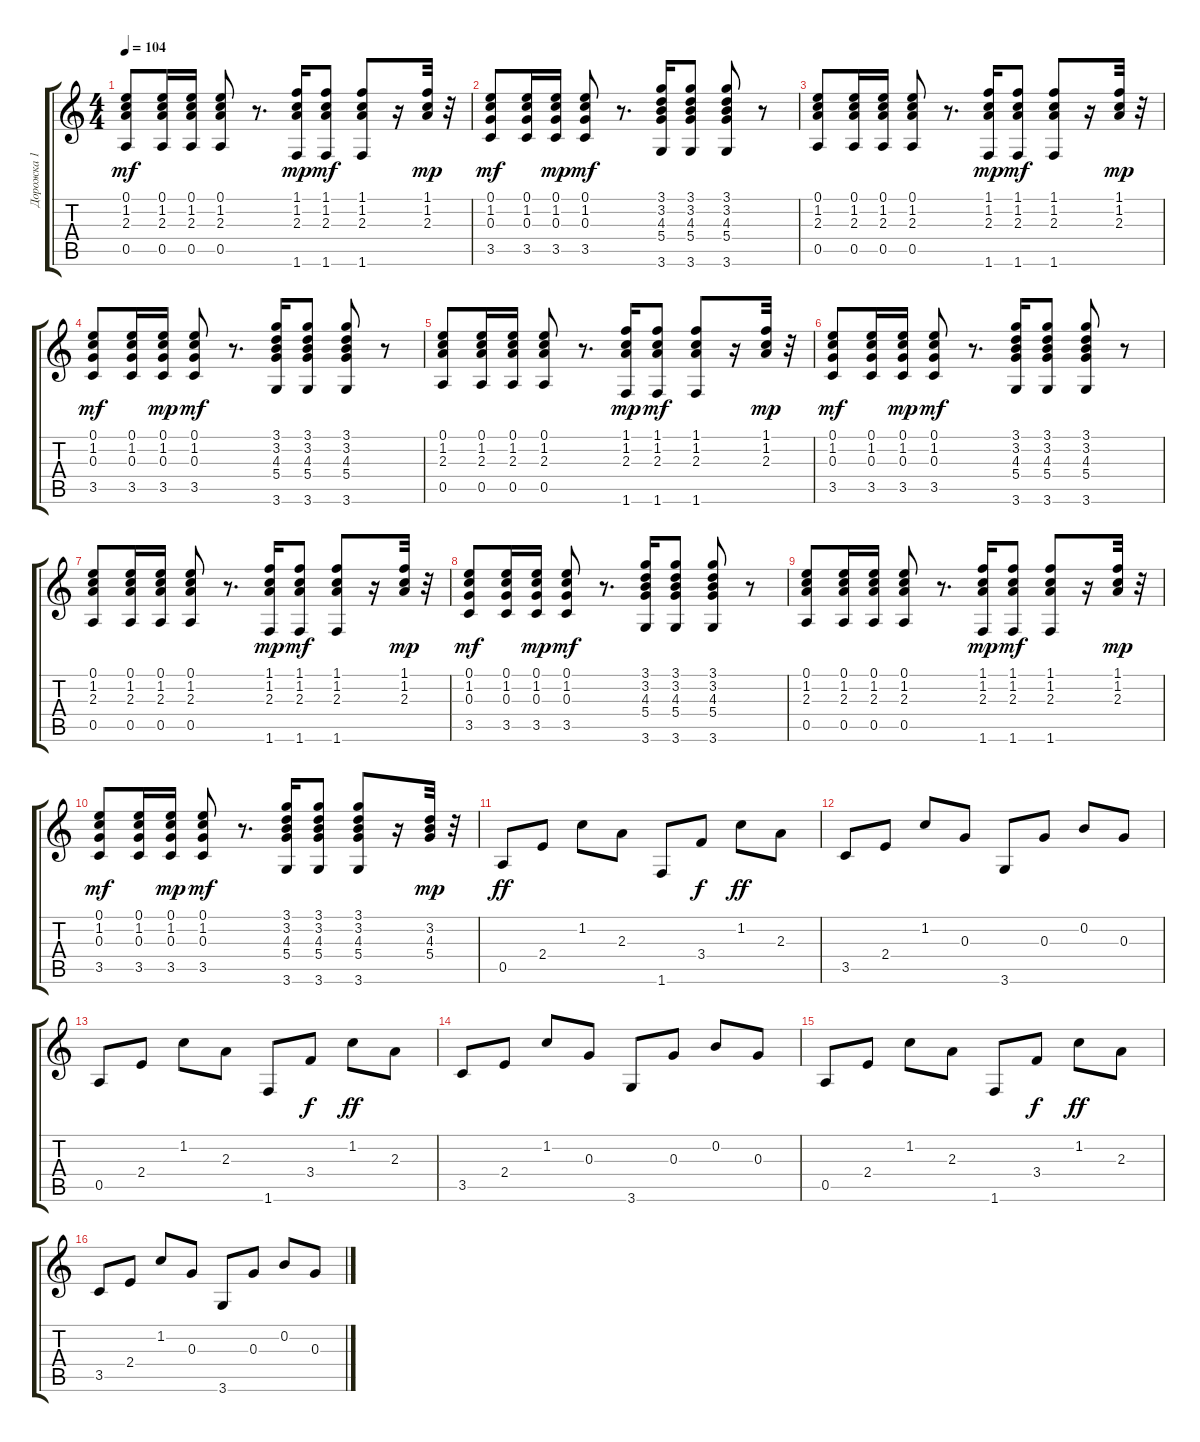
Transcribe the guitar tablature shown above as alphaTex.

\track ("Дорожка 1" "Дорожка 1") {instrument acousticguitarsteel}
\staff {score tabs}
\tuning (E4 B3 G3 D3 A2 E2) {hide}
\ts (4 4)
\tempo 104
\clef g2
\ks c
(0.1 1.2 2.3 0.5).8{dy mf} (0.1 1.2 2.3 0.5).16 (0.1 1.2 2.3 0.5).16 (0.1 1.2 2.3 0.5).8 r.8{d} (1.1 1.2 2.3 1.6).16{dy mp} (1.1 1.2 2.3 1.6).8{dy mf} (1.1 1.2 2.3 1.6).8 r.16 (1.1 1.2 2.3).32{dy mp} r.32 |
(0.1 1.2 0.3 3.5).8{dy mf} (0.1 1.2 0.3 3.5).16 (0.1 1.2 0.3 3.5).16{dy mp} (0.1 1.2 0.3 3.5).8{dy mf} r.8{d} (3.1 3.2 4.3 5.4 3.6).16 (3.1 3.2 4.3 5.4 3.6).8 (3.1 3.2 4.3 5.4 3.6).8 r.8 |
(0.1 1.2 2.3 0.5).8 (0.1 1.2 2.3 0.5).16 (0.1 1.2 2.3 0.5).16 (0.1 1.2 2.3 0.5).8 r.8{d} (1.1 1.2 2.3 1.6).16{dy mp} (1.1 1.2 2.3 1.6).8{dy mf} (1.1 1.2 2.3 1.6).8 r.16 (1.1 1.2 2.3).32{dy mp} r.32 |
(0.1 1.2 0.3 3.5).8{dy mf} (0.1 1.2 0.3 3.5).16 (0.1 1.2 0.3 3.5).16{dy mp} (0.1 1.2 0.3 3.5).8{dy mf} r.8{d} (3.1 3.2 4.3 5.4 3.6).16 (3.1 3.2 4.3 5.4 3.6).8 (3.1 3.2 4.3 5.4 3.6).8 r.8 |
(0.1 1.2 2.3 0.5).8 (0.1 1.2 2.3 0.5).16 (0.1 1.2 2.3 0.5).16 (0.1 1.2 2.3 0.5).8 r.8{d} (1.1 1.2 2.3 1.6).16{dy mp} (1.1 1.2 2.3 1.6).8{dy mf} (1.1 1.2 2.3 1.6).8 r.16 (1.1 1.2 2.3).32{dy mp} r.32 |
(0.1 1.2 0.3 3.5).8{dy mf} (0.1 1.2 0.3 3.5).16 (0.1 1.2 0.3 3.5).16{dy mp} (0.1 1.2 0.3 3.5).8{dy mf} r.8{d} (3.1 3.2 4.3 5.4 3.6).16 (3.1 3.2 4.3 5.4 3.6).8 (3.1 3.2 4.3 5.4 3.6).8 r.8 |
(0.1 1.2 2.3 0.5).8 (0.1 1.2 2.3 0.5).16 (0.1 1.2 2.3 0.5).16 (0.1 1.2 2.3 0.5).8 r.8{d} (1.1 1.2 2.3 1.6).16{dy mp} (1.1 1.2 2.3 1.6).8{dy mf} (1.1 1.2 2.3 1.6).8 r.16 (1.1 1.2 2.3).32{dy mp} r.32 |
(0.1 1.2 0.3 3.5).8{dy mf} (0.1 1.2 0.3 3.5).16 (0.1 1.2 0.3 3.5).16{dy mp} (0.1 1.2 0.3 3.5).8{dy mf} r.8{d} (3.1 3.2 4.3 5.4 3.6).16 (3.1 3.2 4.3 5.4 3.6).8 (3.1 3.2 4.3 5.4 3.6).8 r.8 |
(0.1 1.2 2.3 0.5).8 (0.1 1.2 2.3 0.5).16 (0.1 1.2 2.3 0.5).16 (0.1 1.2 2.3 0.5).8 r.8{d} (1.1 1.2 2.3 1.6).16{dy mp} (1.1 1.2 2.3 1.6).8{dy mf} (1.1 1.2 2.3 1.6).8 r.16 (1.1 1.2 2.3).32{dy mp} r.32 |
(0.1 1.2 0.3 3.5).8{dy mf} (0.1 1.2 0.3 3.5).16 (0.1 1.2 0.3 3.5).16{dy mp} (0.1 1.2 0.3 3.5).8{dy mf} r.8{d} (3.1 3.2 4.3 5.4 3.6).16 (3.1 3.2 4.3 5.4 3.6).8 (3.1 3.2 4.3 5.4 3.6).8 r.16 (3.2 4.3 5.4).32{dy mp} r.32 |
0.5.8{dy ff} 2.4.8 1.2.8 2.3.8 1.6.8 3.4.8{dy f} 1.2.8{dy ff} 2.3.8 |
3.5.8 2.4.8 1.2.8 0.3.8 3.6.8 0.3.8 0.2.8 0.3.8 |
0.5.8 2.4.8 1.2.8 2.3.8 1.6.8 3.4.8{dy f} 1.2.8{dy ff} 2.3.8 |
3.5.8 2.4.8 1.2.8 0.3.8 3.6.8 0.3.8 0.2.8 0.3.8 |
0.5.8 2.4.8 1.2.8 2.3.8 1.6.8 3.4.8{dy f} 1.2.8{dy ff} 2.3.8 |
3.5.8 2.4.8 1.2.8 0.3.8 3.6.8 0.3.8 0.2.8 0.3.8
